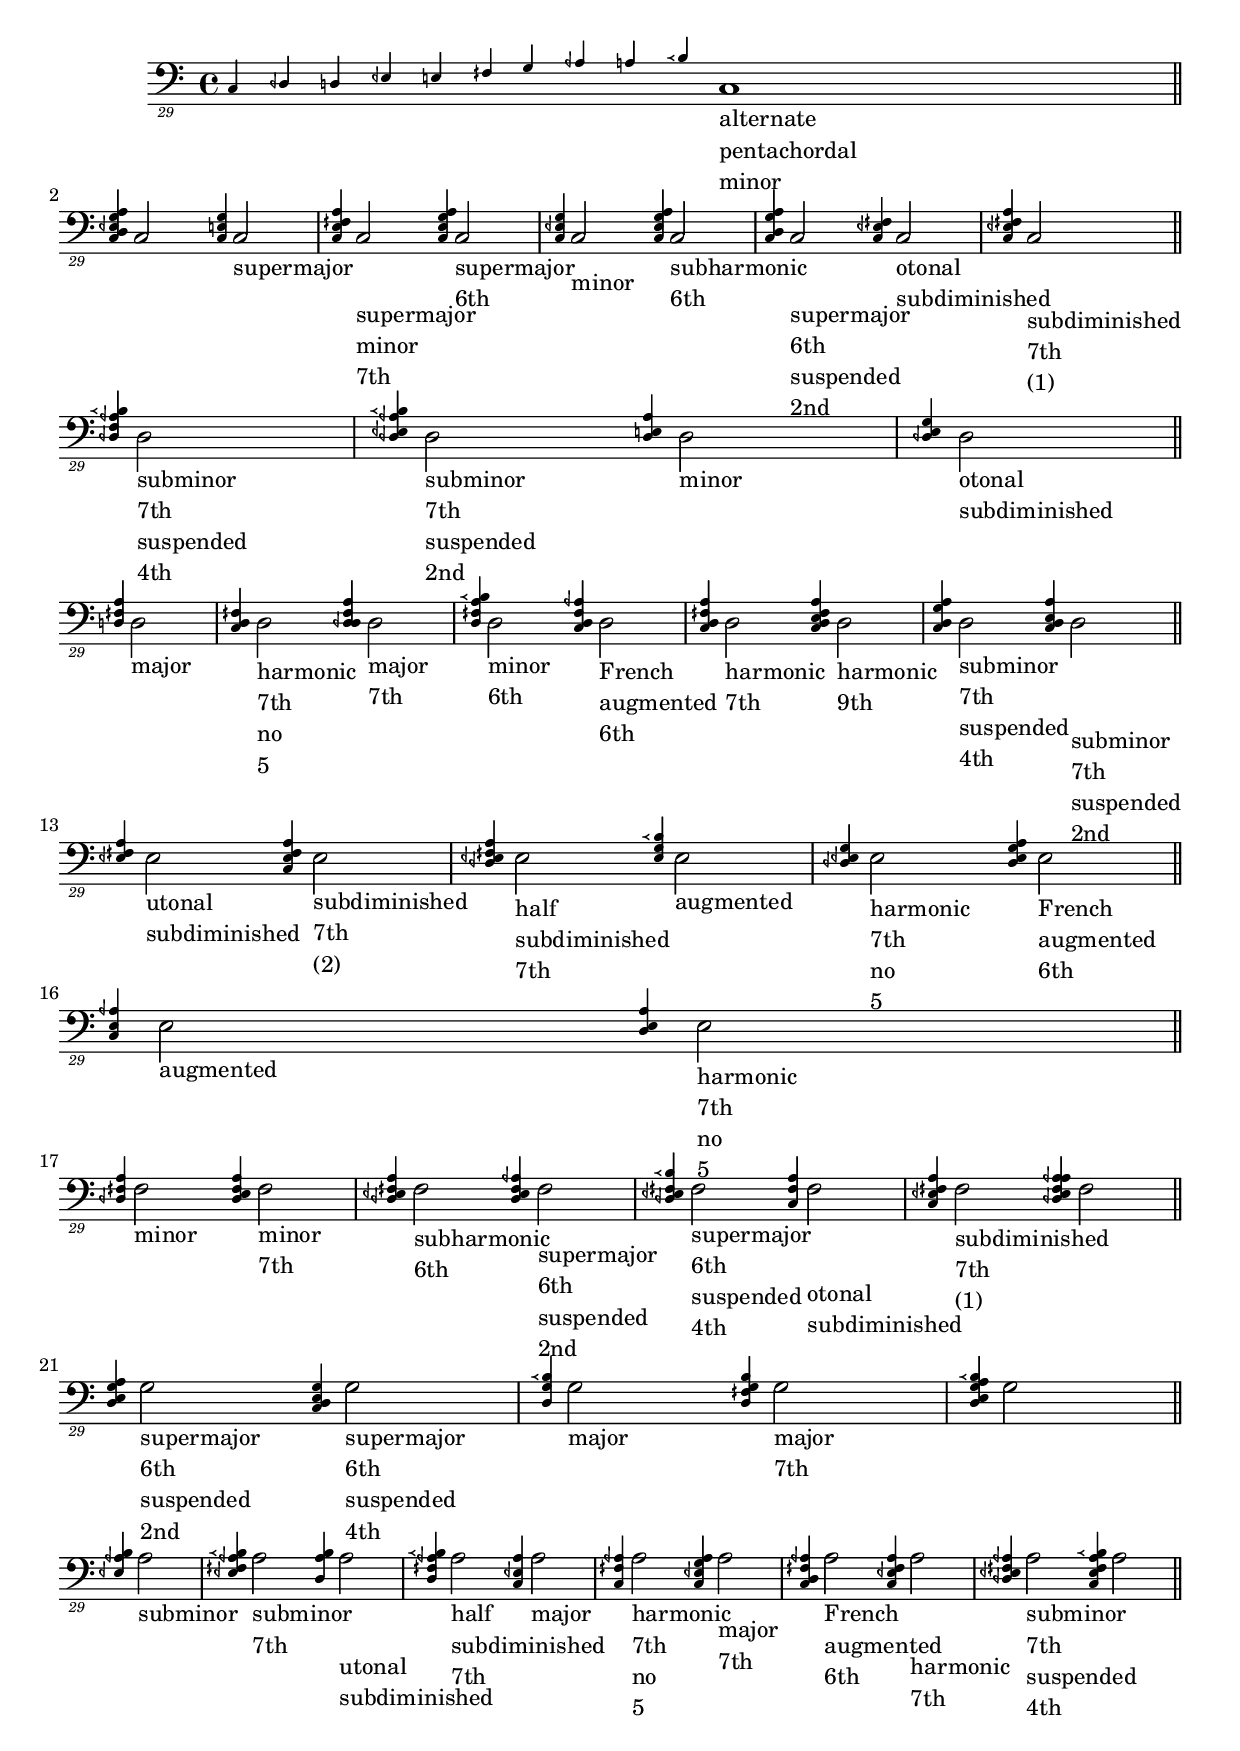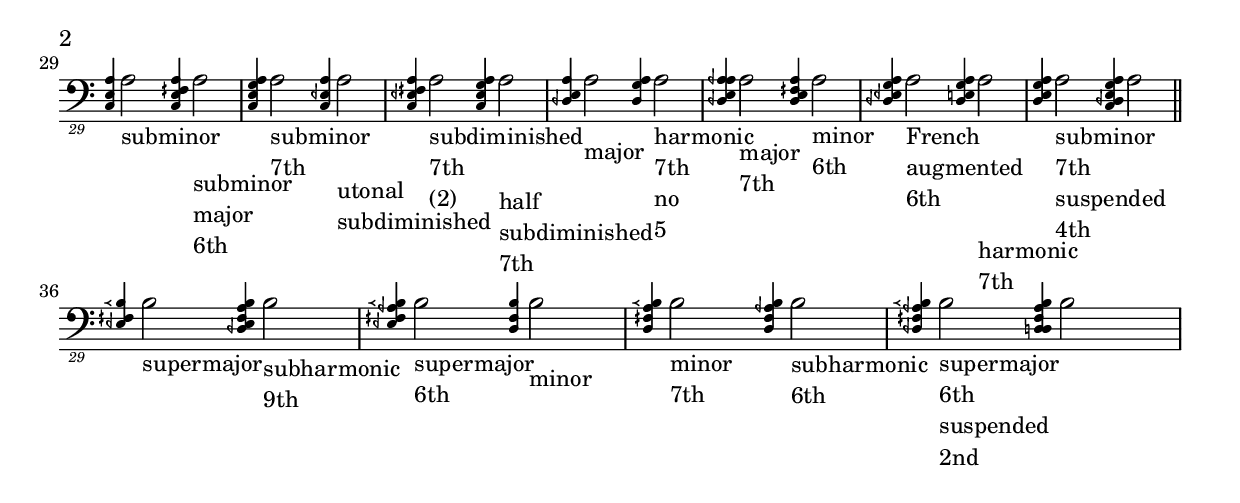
%%% created by Strasheela at 16:25, 23-6-2008

\version "2.10.0"

\layout {
    \context {
      \Score
      \override SpacingSpanner
                #'base-shortest-duration = #(ly:make-moment 1 32)
    }
  }
% \paper {
% }
% \layout {  
% }

% Define 22 ET pitches simply as 1/6 tone alterations...
#(define-public Comma 1/6)
#(define-public SharpMinusComma 1/3)
#(define-public Sharp 1/2)


% Define pitch names: C = c, C/ = cu (comma up), C#\ = cscd (c sharp, comma down),  C# = cs, C\ = ccd, Cb/ = cfcu, Cb = cf

etTwentytwoPitchNames = #`(
  (c . ,(ly:make-pitch -1 0 NATURAL))
  (d . ,(ly:make-pitch -1 1 NATURAL))
  (e . ,(ly:make-pitch -1 2 NATURAL))
  (f . ,(ly:make-pitch -1 3 NATURAL))
  (g . ,(ly:make-pitch -1 4 NATURAL))
  (a . ,(ly:make-pitch -1 5 NATURAL))
  (b . ,(ly:make-pitch -1 6 NATURAL))
  
  (ccu . ,(ly:make-pitch -1 0 Comma))
  (dcu . ,(ly:make-pitch -1 1 Comma))
  (ecu . ,(ly:make-pitch -1 2 Comma))
  (fcu . ,(ly:make-pitch -1 3 Comma))
  (gcu . ,(ly:make-pitch -1 4 Comma))
  (acu . ,(ly:make-pitch -1 5 Comma))
  (bcu . ,(ly:make-pitch -1 6 Comma))

  (cscd . ,(ly:make-pitch -1 0 SharpMinusComma))
  (dscd . ,(ly:make-pitch -1 1 SharpMinusComma))
  (escd . ,(ly:make-pitch -1 2 SharpMinusComma))
  (fscd . ,(ly:make-pitch -1 3 SharpMinusComma))
  (gscd . ,(ly:make-pitch -1 4 SharpMinusComma))
  (ascd . ,(ly:make-pitch -1 5 SharpMinusComma))
  (bscd . ,(ly:make-pitch -1 6 SharpMinusComma))

  (cs . ,(ly:make-pitch -1 0 Sharp))
  (ds . ,(ly:make-pitch -1 1 Sharp))
  (es . ,(ly:make-pitch -1 2 Sharp))
  (fs . ,(ly:make-pitch -1 3 Sharp))
  (gs . ,(ly:make-pitch -1 4 Sharp))
  (as . ,(ly:make-pitch -1 5 Sharp))
  (bs . ,(ly:make-pitch -1 6 Sharp))


  (ccd . ,(ly:make-pitch -1 0 (- Comma)))
  (dcd . ,(ly:make-pitch -1 1 (- Comma)))
  (ecd . ,(ly:make-pitch -1 2 (- Comma)))
  (fcd . ,(ly:make-pitch -1 3 (- Comma)))
  (gcd . ,(ly:make-pitch -1 4 (- Comma)))
  (acd . ,(ly:make-pitch -1 5 (- Comma)))
  (bcd . ,(ly:make-pitch -1 6 (- Comma)))
  
  (cfcu . ,(ly:make-pitch -1 0 (- SharpMinusComma)))
  (dfcu . ,(ly:make-pitch -1 1 (- SharpMinusComma)))
  (efcu . ,(ly:make-pitch -1 2 (- SharpMinusComma)))
  (ffcu . ,(ly:make-pitch -1 3 (- SharpMinusComma)))
  (gfcu . ,(ly:make-pitch -1 4 (- SharpMinusComma)))
  (afcu . ,(ly:make-pitch -1 5 (- SharpMinusComma)))
  (bfcu . ,(ly:make-pitch -1 6 (- SharpMinusComma)))

  (cf . ,(ly:make-pitch -1 0 (- Sharp)))
  (df . ,(ly:make-pitch -1 1 (- Sharp)))
  (ef . ,(ly:make-pitch -1 2 (- Sharp)))
  (ff . ,(ly:make-pitch -1 3 (- Sharp)))
  (gf . ,(ly:make-pitch -1 4 (- Sharp)))
  (af . ,(ly:make-pitch -1 5 (- Sharp)))
  (bf . ,(ly:make-pitch -1 6 (- Sharp)))

)

%% set pitch names.
pitchnames = \etTwentytwoPitchNames 
#(ly:parser-set-note-names parser etTwentytwoPitchNames)


% etTwentytwoGlyphs = #'((1 . "accidentals.doublesharp")
%        (1/2 . "accidentals.sharp")
%        (1/3 . "accidentals.sharp.slashslashslash.stem")
%        (1/6 . "accidentals.rightparen")
%        (0 . "accidentals.natural")
%        (-1/6 . "accidentals.leftparen")
%        (-1/3 . "accidentals.flat.slash")
%        (-1/2 . "accidentals.flat")
%        (-1 . "accidentals.flatflat")
%        )

% etTwentytwoGlyphs = #'((1 . "accidentals.doublesharp")
%        (1/2 . "accidentals.sharp")
%        (1/3 . "accidentals.sharp.slashslashslash.stem")
%        (1/6 . "arrowheads.open.11")
%        (0 . "accidentals.natural")
%        (-1/6 . "arrowheads.open.1M1")
%        (-1/3 . "accidentals.flat.slash")
%        (-1/2 . "accidentals.flat")
%        (-1 . "accidentals.flatflat")
%        )

etTwentytwoGlyphs = #'((1 . "accidentals.doublesharp")
       (1/2 . "accidentals.sharp")
       (1/3 . "accidentals.sharp.slashslash.stem")
       (1/6 . "arrowheads.open.01")
       (0 . "accidentals.natural")
       (-1/6 . "arrowheads.open.0M1")
       (-1/3 . "accidentals.mirroredflat")
       (-1/2 . "accidentals.flat")
       (-1 . "accidentals.flatflat")
       )

{ 
\override Score.Accidental #'glyph-name-alist =  \etTwentytwoGlyphs

\override Score.KeySignature #'glyph-name-alist = \etTwentytwoGlyphs

% test
% \relative { c4 ccu cscd cs d dcd dfcu df c }
% }



 \new Staff { \clef "bass_29"  
 {
  \grace {c,,,,4 dfcu,,,,4 d,,,,4 efcu,,,,4 e,,,,4 fscd,,,,4 g,,,,4 afcu,,,,4 a,,,,4 bcd,,,,} c,,,,1_\markup{\column {alternate pentachordal minor } } \bar "||" \break 
 {
  \grace <c,,,, d,,,, efcu,,,, g,,,, a,,,,>4 c,,,,2_\markup{\column { } } \grace <c,,,, e,,,, g,,,,>4 c,,,,2_\markup{\column {supermajor } } \grace <c,,,, e,,,, fscd,,,, a,,,,>4 c,,,,2_\markup{\column {supermajor minor 7th } } \grace <c,,,, e,,,, g,,,, a,,,,>4 c,,,,2_\markup{\column {supermajor 6th } } \grace <c,,,, efcu,,,, g,,,,>4 c,,,,2_\markup{\column {minor } } \grace <c,,,, efcu,,,, g,,,, a,,,,>4 c,,,,2_\markup{\column {subharmonic 6th } } \grace <c,,,, d,,,, g,,,, a,,,,>4 c,,,,2_\markup{\column {supermajor 6th suspended 2nd } } \grace <c,,,, efcu,,,, fscd,,,,>4 c,,,,2_\markup{\column {otonal subdiminished } } \grace <c,,,, efcu,,,, fscd,,,, a,,,,>4 c,,,,2_\markup{\column {subdiminished 7th (1) } } 
} \bar "||" \break 
 {
  \grace <dfcu,,,, fscd,,,, afcu,,,, bcd,,,,>4 dfcu,,,,2_\markup{\column {subminor 7th suspended 4th } } \grace <dfcu,,,, efcu,,,, afcu,,,, bcd,,,,>4 dfcu,,,,2_\markup{\column {subminor 7th suspended 2nd } } \grace <dfcu,,,, e,,,, afcu,,,,>4 dfcu,,,,2_\markup{\column {minor } } \grace <dfcu,,,, e,,,, g,,,,>4 dfcu,,,,2_\markup{\column {otonal subdiminished } } 
} \bar "||" \break 
 {
  \grace <d,,,, fscd,,,, a,,,,>4 d,,,,2_\markup{\column {major } } \grace <d,,,, fscd,,,, c,,,,>4 d,,,,2_\markup{\column {harmonic 7th no 5 } } \grace <d,,,, fscd,,,, a,,,, dfcu,,,,>4 d,,,,2_\markup{\column {major 7th } } \grace <d,,,, fscd,,,, a,,,, bcd,,,,>4 d,,,,2_\markup{\column {minor 6th } } \grace <d,,,, fscd,,,, afcu,,,, c,,,,>4 d,,,,2_\markup{\column {French augmented 6th } } \grace <d,,,, fscd,,,, a,,,, c,,,,>4 d,,,,2_\markup{\column {harmonic 7th } } \grace <d,,,, e,,,, fscd,,,, a,,,, c,,,,>4 d,,,,2_\markup{\column {harmonic 9th } } \grace <d,,,, g,,,, a,,,, c,,,,>4 d,,,,2_\markup{\column {subminor 7th suspended 4th } } \grace <d,,,, e,,,, a,,,, c,,,,>4 d,,,,2_\markup{\column {subminor 7th suspended 2nd } } 
} \bar "||" \break 
 {
  \grace <efcu,,,, fscd,,,, a,,,,>4 efcu,,,,2_\markup{\column {utonal subdiminished } } \grace <efcu,,,, fscd,,,, a,,,, c,,,,>4 efcu,,,,2_\markup{\column {subdiminished 7th (2) } } \grace <efcu,,,, fscd,,,, a,,,, dfcu,,,,>4 efcu,,,,2_\markup{\column {half subdiminished 7th } } \grace <efcu,,,, g,,,, bcd,,,,>4 efcu,,,,2_\markup{\column {augmented } } \grace <efcu,,,, g,,,, dfcu,,,,>4 efcu,,,,2_\markup{\column {harmonic 7th no 5 } } \grace <efcu,,,, g,,,, a,,,, dfcu,,,,>4 efcu,,,,2_\markup{\column {French augmented 6th } } 
} \bar "||" \break 
 {
  \grace <e,,,, afcu,,,, c,,,,>4 e,,,,2_\markup{\column {augmented } } \grace <e,,,, afcu,,,, d,,,,>4 e,,,,2_\markup{\column {harmonic 7th no 5 } } 
} \bar "||" \break 
 {
  \grace <fscd,,,, a,,,, dfcu,,,,>4 fscd,,,,2_\markup{\column {minor } } \grace <fscd,,,, a,,,, dfcu,,,, e,,,,>4 fscd,,,,2_\markup{\column {minor 7th } } \grace <fscd,,,, a,,,, dfcu,,,, efcu,,,,>4 fscd,,,,2_\markup{\column {subharmonic 6th } } \grace <fscd,,,, afcu,,,, dfcu,,,, efcu,,,,>4 fscd,,,,2_\markup{\column {supermajor 6th suspended 2nd } } \grace <fscd,,,, bcd,,,, dfcu,,,, efcu,,,,>4 fscd,,,,2_\markup{\column {supermajor 6th suspended 4th } } \grace <fscd,,,, a,,,, c,,,,>4 fscd,,,,2_\markup{\column {otonal subdiminished } } \grace <fscd,,,, a,,,, c,,,, efcu,,,,>4 fscd,,,,2_\markup{\column {subdiminished 7th (1) } } \grace <fscd,,,, afcu,,,, a,,,, dfcu,,,, efcu,,,,>4 fscd,,,,2_\markup{\column { } } 
} \bar "||" \break 
 {
  \grace <g,,,, a,,,, d,,,, e,,,,>4 g,,,,2_\markup{\column {supermajor 6th suspended 2nd } } \grace <g,,,, c,,,, d,,,, e,,,,>4 g,,,,2_\markup{\column {supermajor 6th suspended 4th } } \grace <g,,,, bcd,,,, d,,,,>4 g,,,,2_\markup{\column {major } } \grace <g,,,, bcd,,,, d,,,, fscd,,,,>4 g,,,,2_\markup{\column {major 7th } } \grace <g,,,, a,,,, bcd,,,, d,,,, e,,,,>4 g,,,,2_\markup{\column { } } 
} \bar "||" \break 
 {
  \grace <afcu,,,, bcd,,,, efcu,,,,>4 afcu,,,,2_\markup{\column {subminor } } \grace <afcu,,,, bcd,,,, efcu,,,, fscd,,,,>4 afcu,,,,2_\markup{\column {subminor 7th } } \grace <afcu,,,, bcd,,,, d,,,,>4 afcu,,,,2_\markup{\column {utonal subdiminished } } \grace <afcu,,,, bcd,,,, d,,,, fscd,,,,>4 afcu,,,,2_\markup{\column {half subdiminished 7th } } \grace <afcu,,,, c,,,, efcu,,,,>4 afcu,,,,2_\markup{\column {major } } \grace <afcu,,,, c,,,, fscd,,,,>4 afcu,,,,2_\markup{\column {harmonic 7th no 5 } } \grace <afcu,,,, c,,,, efcu,,,, g,,,,>4 afcu,,,,2_\markup{\column {major 7th } } \grace <afcu,,,, c,,,, d,,,, fscd,,,,>4 afcu,,,,2_\markup{\column {French augmented 6th } } \grace <afcu,,,, c,,,, efcu,,,, fscd,,,,>4 afcu,,,,2_\markup{\column {harmonic 7th } } \grace <afcu,,,, dfcu,,,, efcu,,,, fscd,,,,>4 afcu,,,,2_\markup{\column {subminor 7th suspended 4th } } \grace <afcu,,,, bcd,,,, c,,,, efcu,,,, fscd,,,,>4 afcu,,,,2_\markup{\column { } } 
} \bar "||" \break 
 {
  \grace <a,,,, c,,,, e,,,,>4 a,,,,2_\markup{\column {subminor } } \grace <a,,,, c,,,, e,,,, fscd,,,,>4 a,,,,2_\markup{\column {subminor major 6th } } \grace <a,,,, c,,,, e,,,, g,,,,>4 a,,,,2_\markup{\column {subminor 7th } } \grace <a,,,, c,,,, efcu,,,,>4 a,,,,2_\markup{\column {utonal subdiminished } } \grace <a,,,, c,,,, efcu,,,, fscd,,,,>4 a,,,,2_\markup{\column {subdiminished 7th (2) } } \grace <a,,,, c,,,, efcu,,,, g,,,,>4 a,,,,2_\markup{\column {half subdiminished 7th } } \grace <a,,,, dfcu,,,, e,,,,>4 a,,,,2_\markup{\column {major } } \grace <a,,,, dfcu,,,, g,,,,>4 a,,,,2_\markup{\column {harmonic 7th no 5 } } \grace <a,,,, dfcu,,,, e,,,, afcu,,,,>4 a,,,,2_\markup{\column {major 7th } } \grace <a,,,, dfcu,,,, e,,,, fscd,,,,>4 a,,,,2_\markup{\column {minor 6th } } \grace <a,,,, dfcu,,,, efcu,,,, g,,,,>4 a,,,,2_\markup{\column {French augmented 6th } } \grace <a,,,, dfcu,,,, e,,,, g,,,,>4 a,,,,2_\markup{\column {harmonic 7th } } \grace <a,,,, d,,,, e,,,, g,,,,>4 a,,,,2_\markup{\column {subminor 7th suspended 4th } } \grace <a,,,, c,,,, dfcu,,,, e,,,, g,,,,>4 a,,,,2_\markup{\column { } } 
} \bar "||" \break 
 {
  \grace <bcd,,,, efcu,,,, fscd,,,,>4 bcd,,,,2_\markup{\column {supermajor } } \grace <bcd,,,, dfcu,,,, efcu,,,, fscd,,,, a,,,,>4 bcd,,,,2_\markup{\column {subharmonic 9th } } \grace <bcd,,,, efcu,,,, fscd,,,, afcu,,,,>4 bcd,,,,2_\markup{\column {supermajor 6th } } \grace <bcd,,,, d,,,, fscd,,,,>4 bcd,,,,2_\markup{\column {minor } } \grace <bcd,,,, d,,,, fscd,,,, a,,,,>4 bcd,,,,2_\markup{\column {minor 7th } } \grace <bcd,,,, d,,,, fscd,,,, afcu,,,,>4 bcd,,,,2_\markup{\column {subharmonic 6th } } \grace <bcd,,,, dfcu,,,, fscd,,,, afcu,,,,>4 bcd,,,,2_\markup{\column {supermajor 6th suspended 2nd } } \grace <bcd,,,, dfcu,,,, d,,,, fscd,,,, afcu,,,,>4 bcd,,,,2_\markup{\column { } } 
} 
} }

}